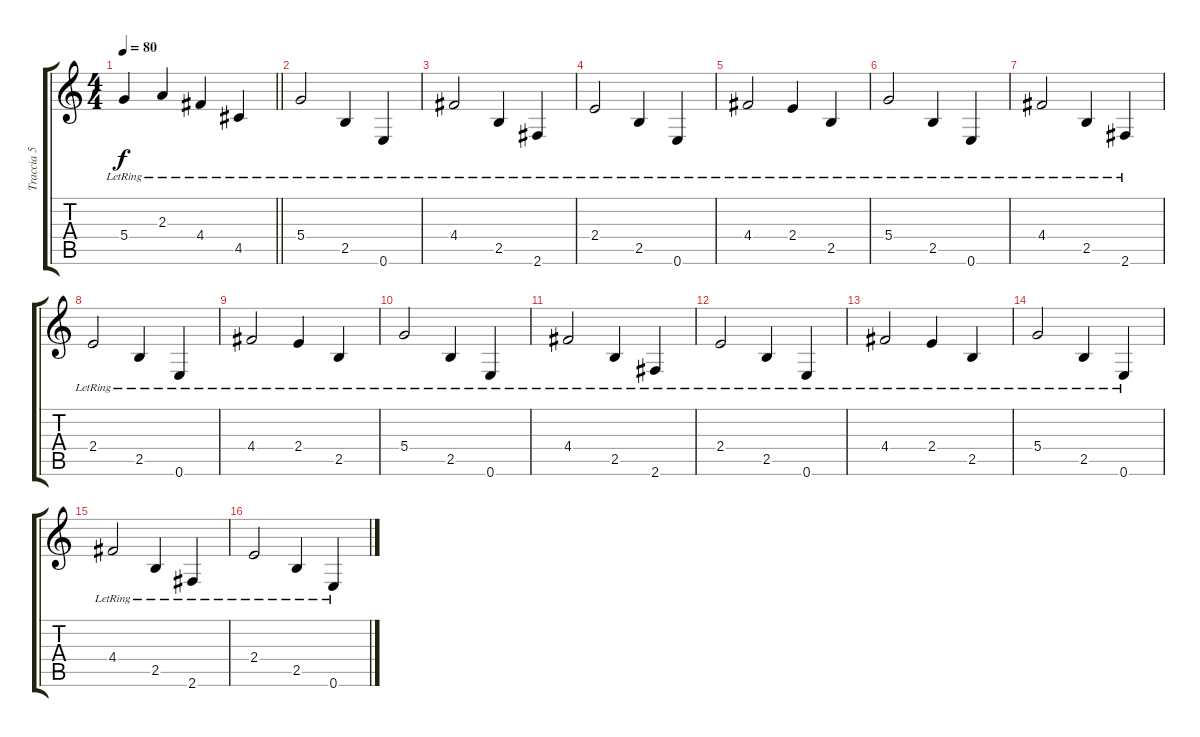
\track ("Traccia 5" "Traccia 5") {instrument distortionguitar}
\staff {score tabs}
\tuning (E4 B3 G3 D3 A2 E2) {hide}
\ts (4 4)
\tempo 80
\clef g2
\barLineRight lightlight
\ks c
5.4{lr}.4{dy f} 2.3{lr}.4 4.4{lr}.4 4.5{lr}.4 |
\section ("" "")
5.4{lr}.2 2.5{lr}.4 0.6{lr}.4 |
4.4{lr}.2 2.5{lr}.4 2.6{lr}.4 |
2.4{lr}.2 2.5{lr}.4 0.6{lr}.4 |
4.4{lr}.2 2.4{lr}.4 2.5{lr}.4 |
5.4{lr}.2 2.5{lr}.4 0.6{lr}.4 |
4.4{lr}.2 2.5{lr}.4 2.6{lr}.4 |
2.4{lr}.2 2.5{lr}.4 0.6{lr}.4 |
4.4{lr}.2 2.4{lr}.4 2.5{lr}.4 |
5.4{lr}.2 2.5{lr}.4 0.6{lr}.4 |
4.4{lr}.2 2.5{lr}.4 2.6{lr}.4 |
2.4{lr}.2 2.5{lr}.4 0.6{lr}.4 |
4.4{lr}.2 2.4{lr}.4 2.5{lr}.4 |
5.4{lr}.2 2.5{lr}.4 0.6{lr}.4 |
4.4{lr}.2 2.5{lr}.4 2.6{lr}.4 |
2.4{lr}.2 2.5{lr}.4 0.6{lr}.4
